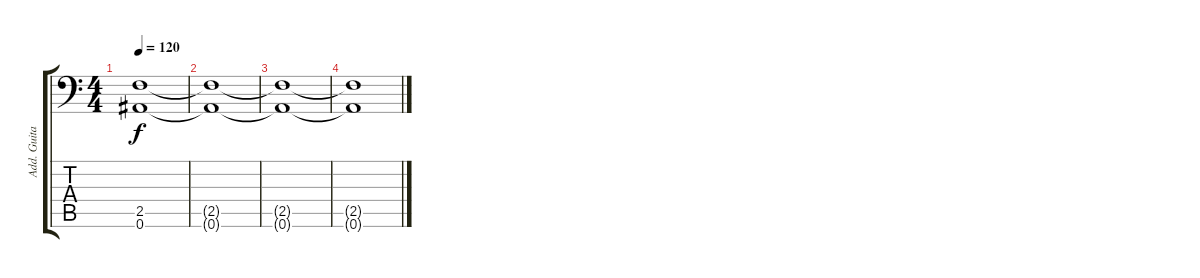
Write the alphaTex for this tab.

\track ("Add. Guitar" "Add. Guita") {instrument distortionguitar}
\staff {score tabs}
\tuning (Bb3 F3 Db3 Ab2 Eb2 Bb1) {hide}
\ts (4 4)
\tempo 120
\clef f4
\ks c
(2.5 0.6).1{dy f} |
(2.5{t} 0.6{t}).1 |
(2.5{t} 0.6{t}).1{volume 0} |
(2.5{t} 0.6{t}).1
